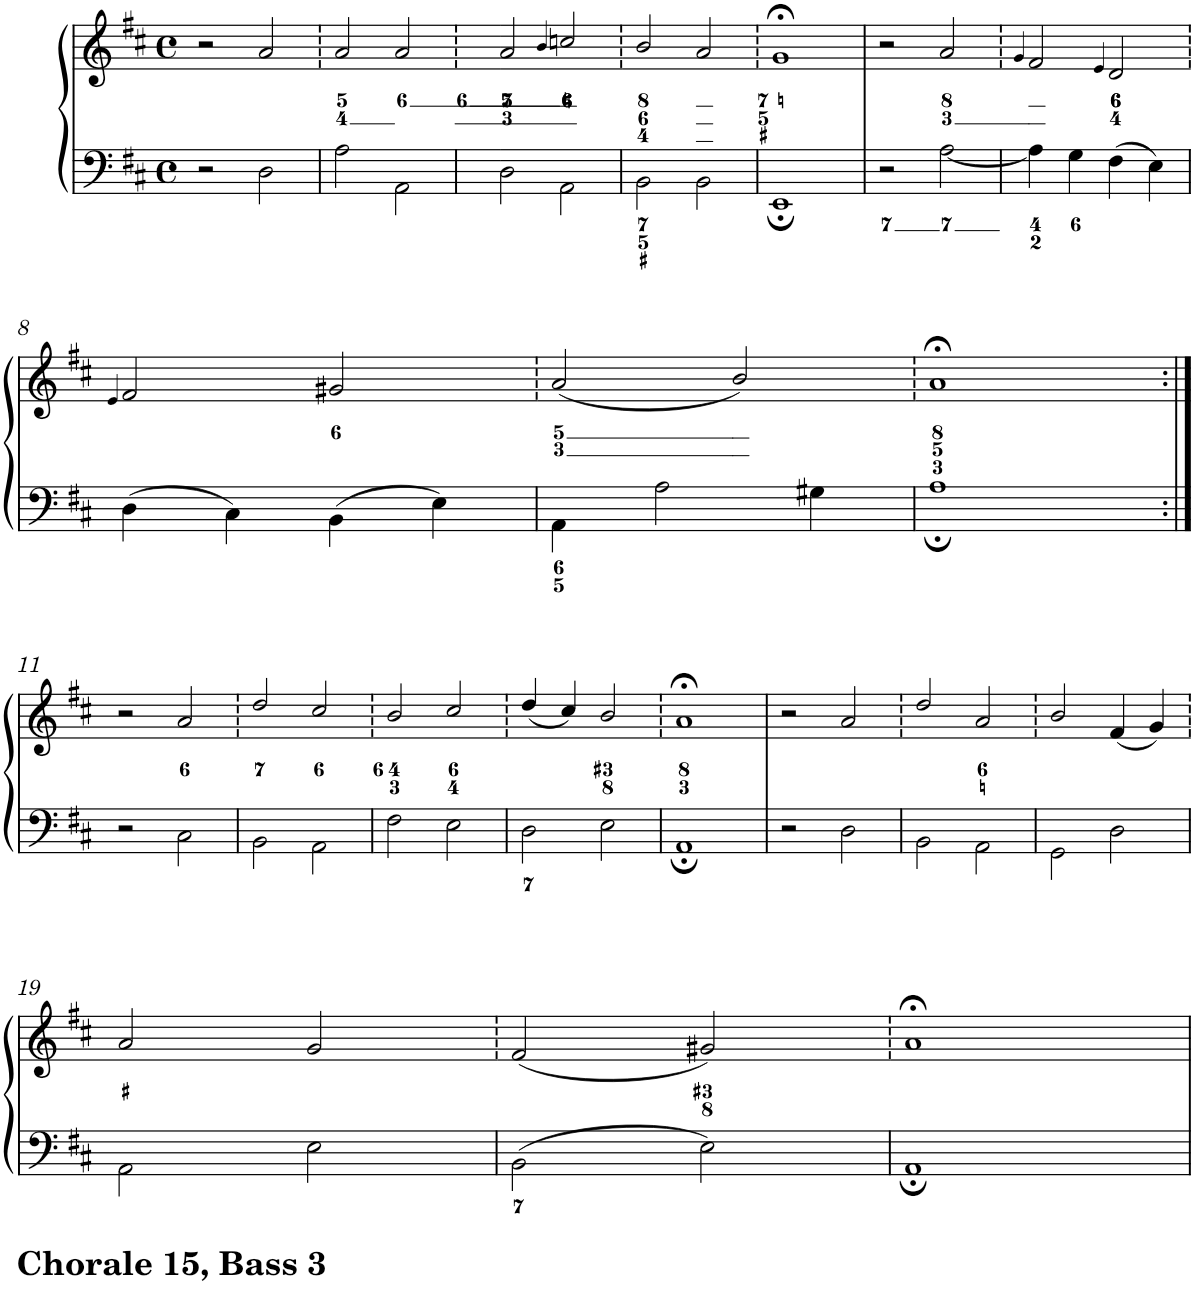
**kern	**kern
*part1	*part1
*staff2	*staff1
*I"Piano	*
*I'Pno.	*
*clefF4	*clefG2
*k[f#c#]	*k[f#c#]
*D:	*D:
*M4/4	*M4/4
*met(c)	*met(c)
=1	=1
2r	2r
2D\	2a/
=2	=2
2A\	2a/
2AA\	2a/
=3	=3
2D\	2a/
.	4qb/
2AA\	2ccn/
=4	=4
2BB\	2b/
2BB\	2a/
=5	=5
1EE;	1g;<
=6	=6
2r	2r
[<2A\	2a/
=7	=7
.	4qg/
4A\]	2f#/
4G\	.
.	4qe/
4F#\	2d/
4E\	.
!!LO:LB:g=z
=8	=8
.	4qe/
4D\	2f#/
4C#\	.
4BB\	2g#X/
4E\	.
=9	=9
4AA\	(2a/
2A\	.
.	2b/)
4G#X\	.
=10	=10
1A;	1a;<
!!LO:LB:g=z
=11:|!	=11:|!
2r	2r
2C#\	2a/
=12	=12
2BB\	2dd/
2AA\	2cc#/
=13	=13
2F#\	2b/
2E\	2cc#/
=14	=14
2D\	(4dd/
.	4cc#/)
2E\	2b/
=15	=15
1AA;	1a;<
=16	=16
2r	2r
2D\	2a/
=17	=17
2BB\	2dd/
2AA\	2a/
=18	=18
2GG\	2b/
2D\	(4f#/
.	4g/)
!!LO:LB:g=z
=19	=19
2AA\	2a/
2E\	2g/
=20	=20
2BB\	(2f#/
2E\	2g#X/)
=21	=21
1AA;	1a;<
=	=
*-	*-
